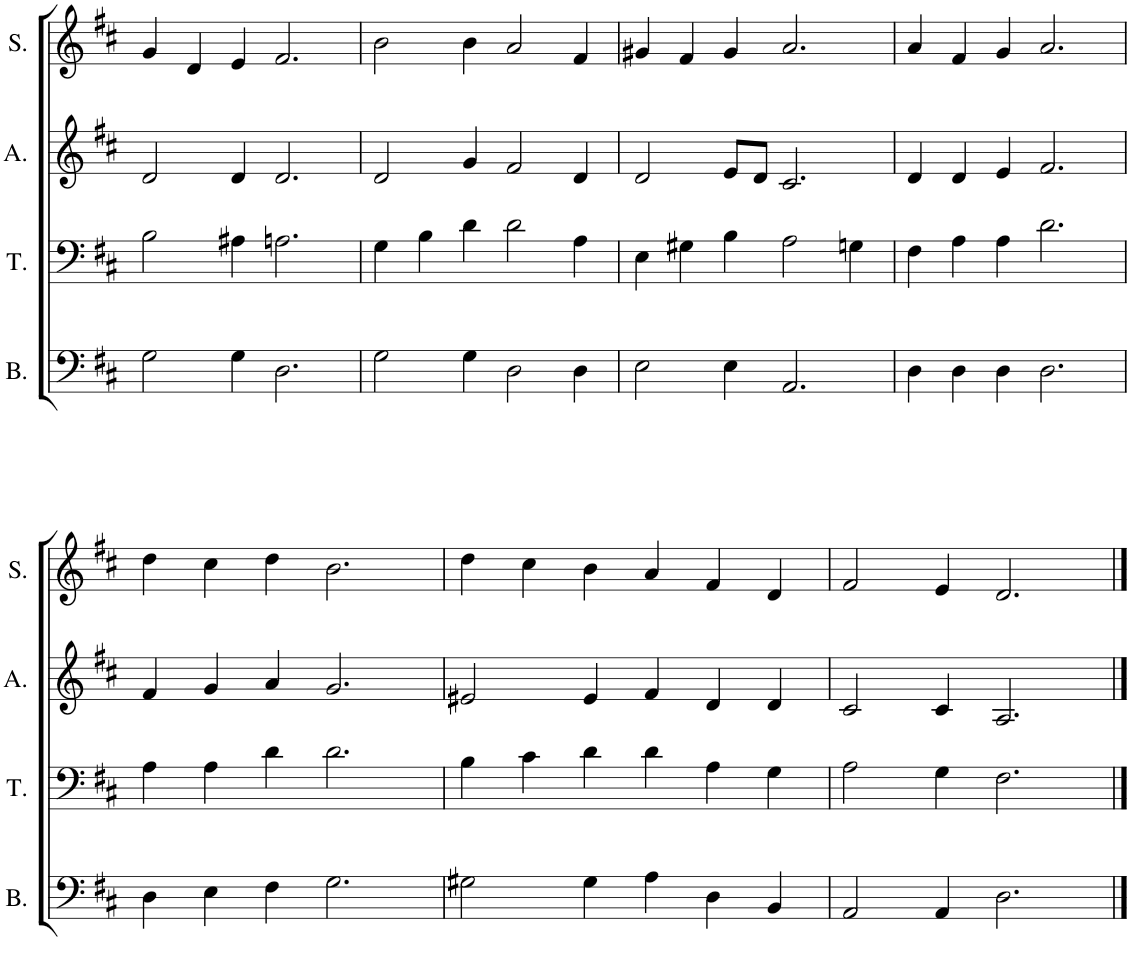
**kern	**kern	**kern	**kern
*part4	*part3	*part2	*part1
*staff4	*staff3	*staff2	*staff1
*I"Bass	*I"Tenor	*I"Alto	*I"Soprano
*I'B.	*I'T.	*I'A.	*I'S.
!!LO:PB:g=z
*clefF4	*clefF4	*clefG2	*clefG2
*k[f#c#]	*k[f#c#]	*k[f#c#]	*k[f#c#]
*M6/4	*M6/4	*M6/4	*M6/4
=10	=10	=10	=10
2G\	2B\	2d/	4g/
.	.	.	4d/
4G\	4A#X\	4d/	4e/
2.D\	2.An\	2.d/	2.f#/
=11	=11	=11	=11
2G\	4G\	2d/	2b\
.	4B\	.	.
4G\	4d\	4g/	4b\
2D\	2d\	2f#/	2a/
4D\	4A\	4d/	4f#/
=12	=12	=12	=12
2E\	4E\	2d/	4g#X/
.	4G#X\	.	4f#/
4E\	4B\	8e/L	4g#/
.	.	8d/J	.
2.AA/	2A\	2.c#/	2.a/
.	4Gn\	.	.
=13	=13	=13	=13
4D\	4F#\	4d/	4a/
4D\	4A\	4d/	4f#/
4D\	4A\	4e/	4g/
2.D\	2.d\	2.f#/	2.a/
!!LO:LB:g=z
=14	=14	=14	=14
4D\	4A\	4f#/	4dd\
4E\	4A\	4g/	4cc#\
4F#\	4d\	4a/	4dd\
2.G\	2.d\	2.g/	2.b\
=15	=15	=15	=15
2G#X\	4B\	2e#X/	4dd\
.	4c#\	.	4cc#\
4G#\	4d\	4e#/	4b\
4A\	4d\	4f#/	4a/
4D\	4A\	4d/	4f#/
4BB/	4G\	4d/	4d/
=16	=16	=16	=16
2AA/	2A\	2c#/	2f#/
4AA/	4G\	4c#/	4e/
2.D\	2.F#\	2.A/	2.d/
==	==	==	==
*-	*-	*-	*-
